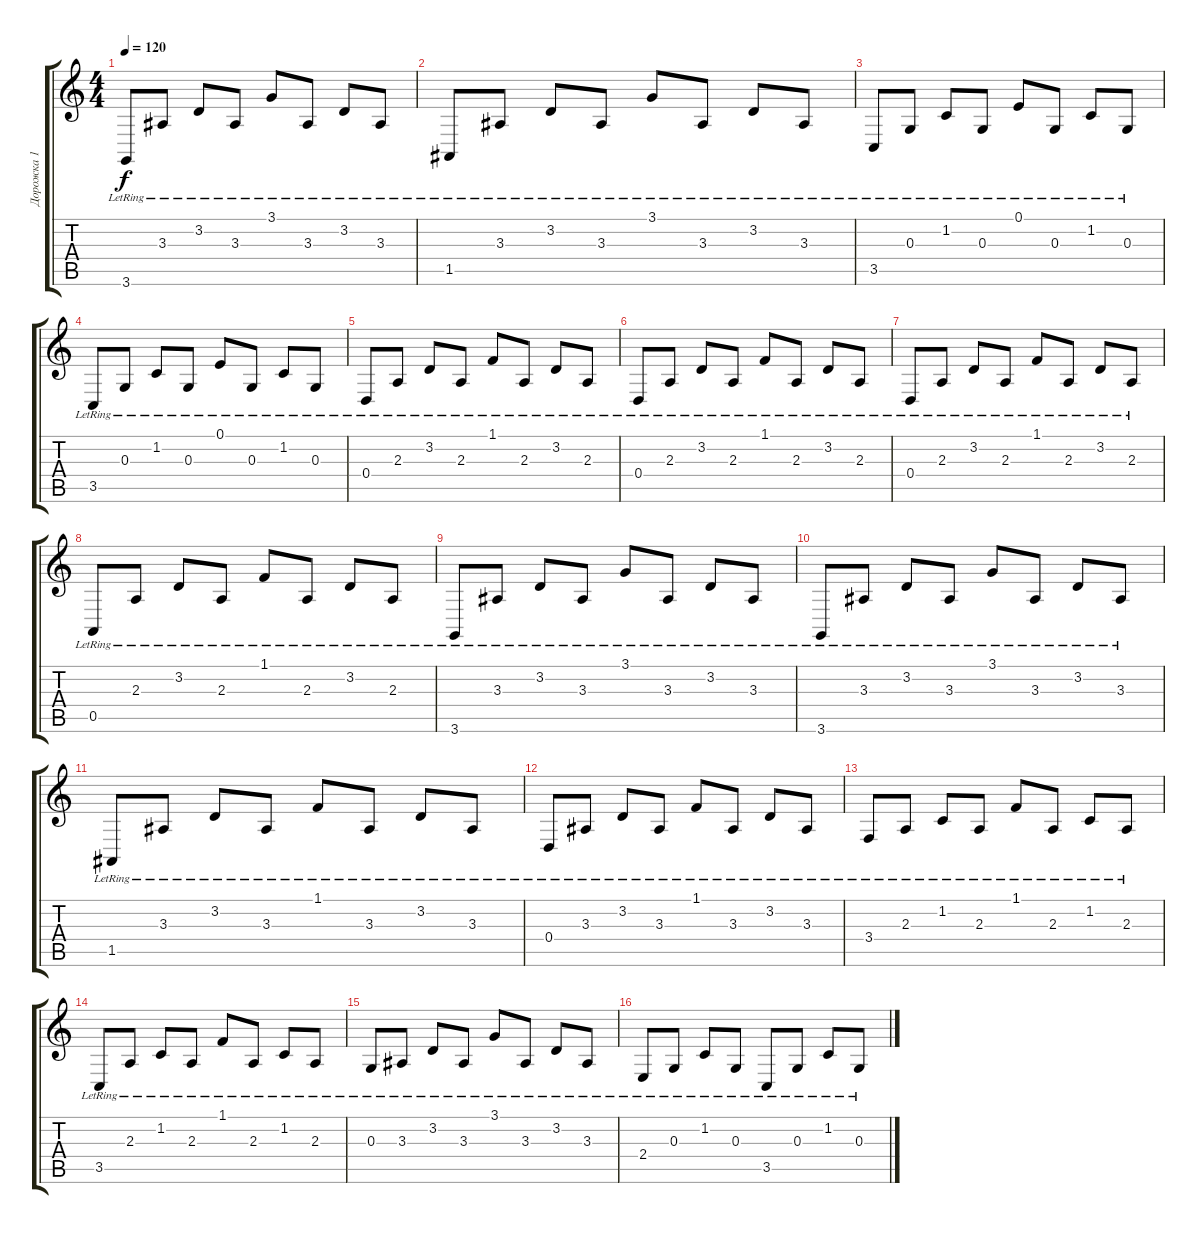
\track ("Дорожка 1" "Дорожка 1") {instrument electricgrandpiano}
\staff {score tabs}
\tuning (E4 B3 G3 D3 A2 E2) {hide}
\ts (4 4)
\tempo 120
\clef g2
\ks c
3.6{lr}.8{dy f} 3.3{lr}.8 3.2{lr}.8 3.3{lr}.8 3.1{lr}.8 3.3{lr}.8 3.2{lr}.8 3.3{lr}.8 |
1.5{lr}.8 3.3{lr}.8 3.2{lr}.8 3.3{lr}.8 3.1{lr}.8 3.3{lr}.8 3.2{lr}.8 3.3{lr}.8 |
3.5{lr}.8 0.3{lr}.8 1.2{lr}.8 0.3{lr}.8 0.1{lr}.8 0.3{lr}.8 1.2{lr}.8 0.3{lr}.8 |
3.5{lr}.8 0.3{lr}.8 1.2{lr}.8 0.3{lr}.8 0.1{lr}.8 0.3{lr}.8 1.2{lr}.8 0.3{lr}.8 |
0.4{lr}.8 2.3{lr}.8 3.2{lr}.8 2.3{lr}.8 1.1{lr}.8 2.3{lr}.8 3.2{lr}.8 2.3{lr}.8 |
0.4{lr}.8 2.3{lr}.8 3.2{lr}.8 2.3{lr}.8 1.1{lr}.8 2.3{lr}.8 3.2{lr}.8 2.3{lr}.8 |
0.4{lr}.8 2.3{lr}.8 3.2{lr}.8 2.3{lr}.8 1.1{lr}.8 2.3{lr}.8 3.2{lr}.8 2.3{lr}.8 |
0.5{lr}.8 2.3{lr}.8 3.2{lr}.8 2.3{lr}.8 1.1{lr}.8 2.3{lr}.8 3.2{lr}.8 2.3{lr}.8 |
3.6{lr}.8 3.3{lr}.8 3.2{lr}.8 3.3{lr}.8 3.1{lr}.8 3.3{lr}.8 3.2{lr}.8 3.3{lr}.8 |
3.6{lr}.8 3.3{lr}.8 3.2{lr}.8 3.3{lr}.8 3.1{lr}.8 3.3{lr}.8 3.2{lr}.8 3.3{lr}.8 |
1.5{lr}.8 3.3{lr}.8 3.2{lr}.8 3.3{lr}.8 1.1{lr}.8 3.3{lr}.8 3.2{lr}.8 3.3{lr}.8 |
0.4{lr}.8 3.3{lr}.8 3.2{lr}.8 3.3{lr}.8 1.1{lr}.8 3.3{lr}.8 3.2{lr}.8 3.3{lr}.8 |
3.4{lr}.8 2.3{lr}.8 1.2{lr}.8 2.3{lr}.8 1.1{lr}.8 2.3{lr}.8 1.2{lr}.8 2.3{lr}.8 |
3.5{lr}.8 2.3{lr}.8 1.2{lr}.8 2.3{lr}.8 1.1{lr}.8 2.3{lr}.8 1.2{lr}.8 2.3{lr}.8 |
0.3{lr}.8 3.3{lr}.8 3.2{lr}.8 3.3{lr}.8 3.1{lr}.8 3.3{lr}.8 3.2{lr}.8 3.3{lr}.8 |
2.4{lr}.8 0.3{lr}.8 1.2{lr}.8 0.3{lr}.8 3.5{lr}.8 0.3{lr}.8 1.2{lr}.8 0.3{lr}.8
